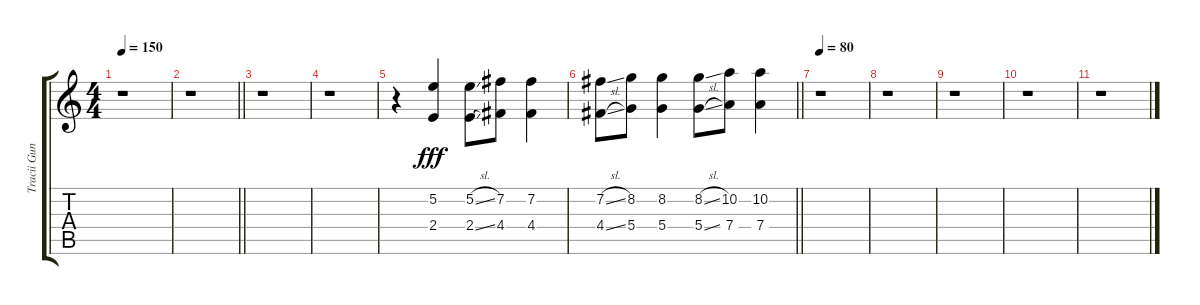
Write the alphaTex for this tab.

\track ("Tracii Guns  - Lead" "Tracii Gun") {instrument distortionguitar}
\staff {score tabs}
\tuning (E4 B3 G3 D3 A2 E2) {hide}
\ts (4 4)
\tempo 150
\clef g2
\ks c
r.1{dy f} |
\barLineRight lightlight
r.1 |
r.1 |
r.1 |
r.4 (5.2 2.4).4{dy fff} (5.2{sl} 2.4{sl}).8 (7.2 4.4).8 (7.2 4.4).4 |
\barLineRight lightlight
(7.2{sl} 4.4{sl}).8 (8.2 5.4).8 (8.2 5.4).4 (8.2{sl} 5.4{sl}).8 (10.2 7.4).8 (10.2 7.4).4 |
\tempo 80
r.1 |
r.1 |
r.1 |
r.1 |
r.1
